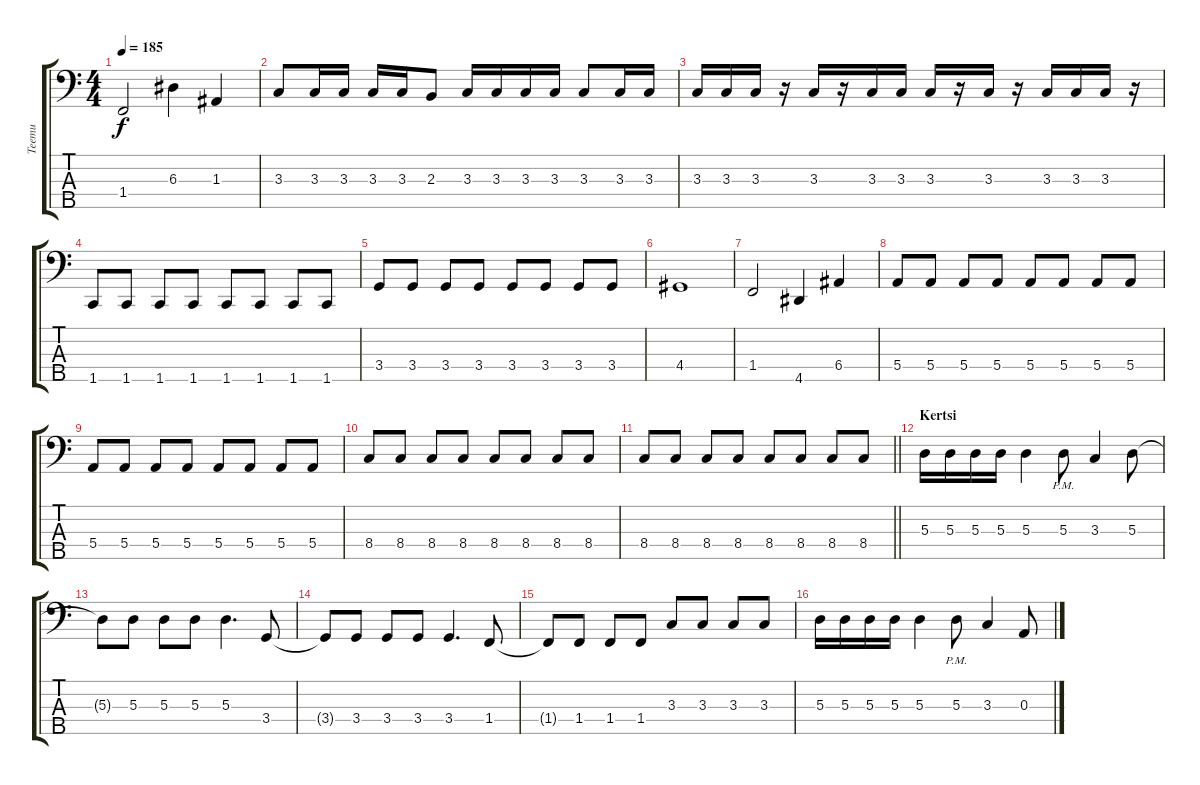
\track ("Teemu" "Teemu") {instrument electricbasspick}
\staff {score tabs}
\tuning (G2 D2 A1 E1 B0) {hide}
\ts (4 4)
\tempo 185
\clef f4
\ks c
1.4.2{dy f} 6.3.4 1.3.4 |
3.3.8 3.3.16 3.3.16 3.3.16 3.3.16 2.3.8 3.3.16 3.3.16 3.3.16 3.3.16 3.3.8 3.3.16 3.3.16 |
3.3.16 3.3.16 3.3.16 r.16 3.3.16 r.16 3.3.16 3.3.16 3.3.16 r.16 3.3.16 r.16 3.3.16 3.3.16 3.3.16 r.16 |
1.5.8 1.5.8 1.5.8 1.5.8 1.5.8 1.5.8 1.5.8 1.5.8 |
3.4.8 3.4.8 3.4.8 3.4.8 3.4.8 3.4.8 3.4.8 3.4.8 |
4.4.1 |
1.4.2 4.5.4 6.4.4 |
5.4.8 5.4.8 5.4.8 5.4.8 5.4.8 5.4.8 5.4.8 5.4.8 |
5.4.8 5.4.8 5.4.8 5.4.8 5.4.8 5.4.8 5.4.8 5.4.8 |
8.4.8 8.4.8 8.4.8 8.4.8 8.4.8 8.4.8 8.4.8 8.4.8 |
\barLineRight lightlight
8.4.8 8.4.8 8.4.8 8.4.8 8.4.8 8.4.8 8.4.8 8.4.8 |
\section ("" "Kertsi")
5.3.16 5.3.16 5.3.16 5.3.16 5.3.4 5.3{pm}.8 3.3.4 5.3.8 |
5.3{t}.8 5.3.8 5.3.8 5.3.8 5.3.4{d} 3.4.8 |
3.4{t}.8 3.4.8 3.4.8 3.4.8 3.4.4{d} 1.4.8 |
1.4{t}.8 1.4.8 1.4.8 1.4.8 3.3.8 3.3.8 3.3.8 3.3.8 |
5.3.16 5.3.16 5.3.16 5.3.16 5.3.4 5.3{pm}.8 3.3.4 0.3.8
